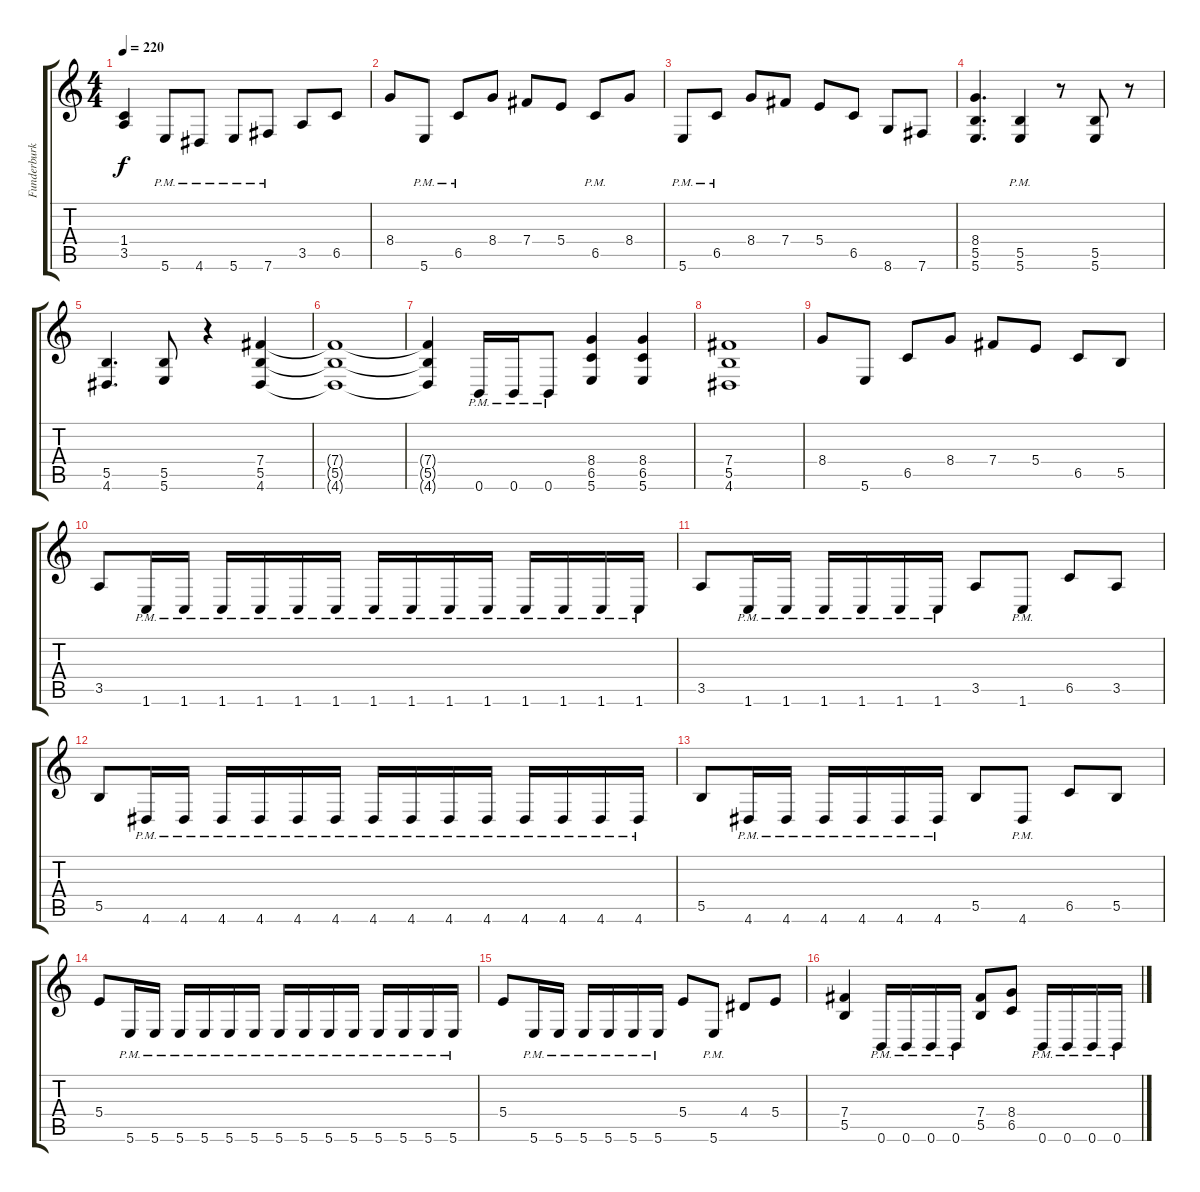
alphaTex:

\track ("Funderburk Rhythm" "Funderburk") {instrument overdrivenguitar}
\staff {score tabs}
\tuning (Db4 Ab3 E3 B2 Gb2 B1) {hide}
\ts (4 4)
\tempo 220
\clef g2
\ks c
(1.4{t} 3.5{t}).4{dy f} 5.6{pm}.8 4.6{pm}.8 5.6{pm}.8 7.6{pm}.8 3.5.8 6.5.8 |
8.4.8 5.6{pm}.8 6.5{pm}.8 8.4.8 7.4.8 5.4.8 6.5{pm}.8 8.4.8 |
5.6{pm}.8 6.5{pm}.8 8.4.8 7.4.8 5.4.8 6.5.8 8.6.8 7.6.8 |
(8.4 5.5 5.6).4{d} (5.5{pm} 5.6{pm}).4 r.8 (5.5 5.6).8 r.8 |
(5.5 4.6).4{d} (5.5 5.6).8 r.4 (7.4 5.5 4.6).4 |
(7.4{t} 5.5{t} 4.6{t}).1 |
(7.4{t} 5.5{t} 4.6{t}).4 0.6{pm}.16 0.6{pm}.16 0.6{pm}.8 (8.4 6.5 5.6).4 (8.4 6.5 5.6).4 |
(7.4 5.5 4.6).1 |
8.4.8 5.6.8 6.5.8 8.4.8 7.4.8 5.4.8 6.5.8 5.5.8 |
3.5.8 1.6{pm}.16 1.6{pm}.16 1.6{pm}.16 1.6{pm}.16 1.6{pm}.16 1.6{pm}.16 1.6{pm}.16 1.6{pm}.16 1.6{pm}.16 1.6{pm}.16 1.6{pm}.16 1.6{pm}.16 1.6{pm}.16 1.6{pm}.16 |
3.5.8 1.6{pm}.16 1.6{pm}.16 1.6{pm}.16 1.6{pm}.16 1.6{pm}.16 1.6{pm}.16 3.5.8 1.6{pm}.8 6.5.8 3.5.8 |
5.5.8 4.6{pm}.16 4.6{pm}.16 4.6{pm}.16 4.6{pm}.16 4.6{pm}.16 4.6{pm}.16 4.6{pm}.16 4.6{pm}.16 4.6{pm}.16 4.6{pm}.16 4.6{pm}.16 4.6{pm}.16 4.6{pm}.16 4.6{pm}.16 |
5.5.8 4.6{pm}.16 4.6{pm}.16 4.6{pm}.16 4.6{pm}.16 4.6{pm}.16 4.6{pm}.16 5.5.8 4.6{pm}.8 6.5.8 5.5.8 |
5.4.8 5.6{pm}.16 5.6{pm}.16 5.6{pm}.16 5.6{pm}.16 5.6{pm}.16 5.6{pm}.16 5.6{pm}.16 5.6{pm}.16 5.6{pm}.16 5.6{pm}.16 5.6{pm}.16 5.6{pm}.16 5.6{pm}.16 5.6{pm}.16 |
5.4.8 5.6{pm}.16 5.6{pm}.16 5.6{pm}.16 5.6{pm}.16 5.6{pm}.16 5.6{pm}.16 5.4.8 5.6{pm}.8 4.4.8 5.4.8 |
(7.4 5.5).4 0.6{pm}.16 0.6{pm}.16 0.6{pm}.16 0.6{pm}.16 (7.4 5.5).8 (8.4 6.5).8 0.6{pm}.16 0.6{pm}.16 0.6{pm}.16 0.6{pm}.16
